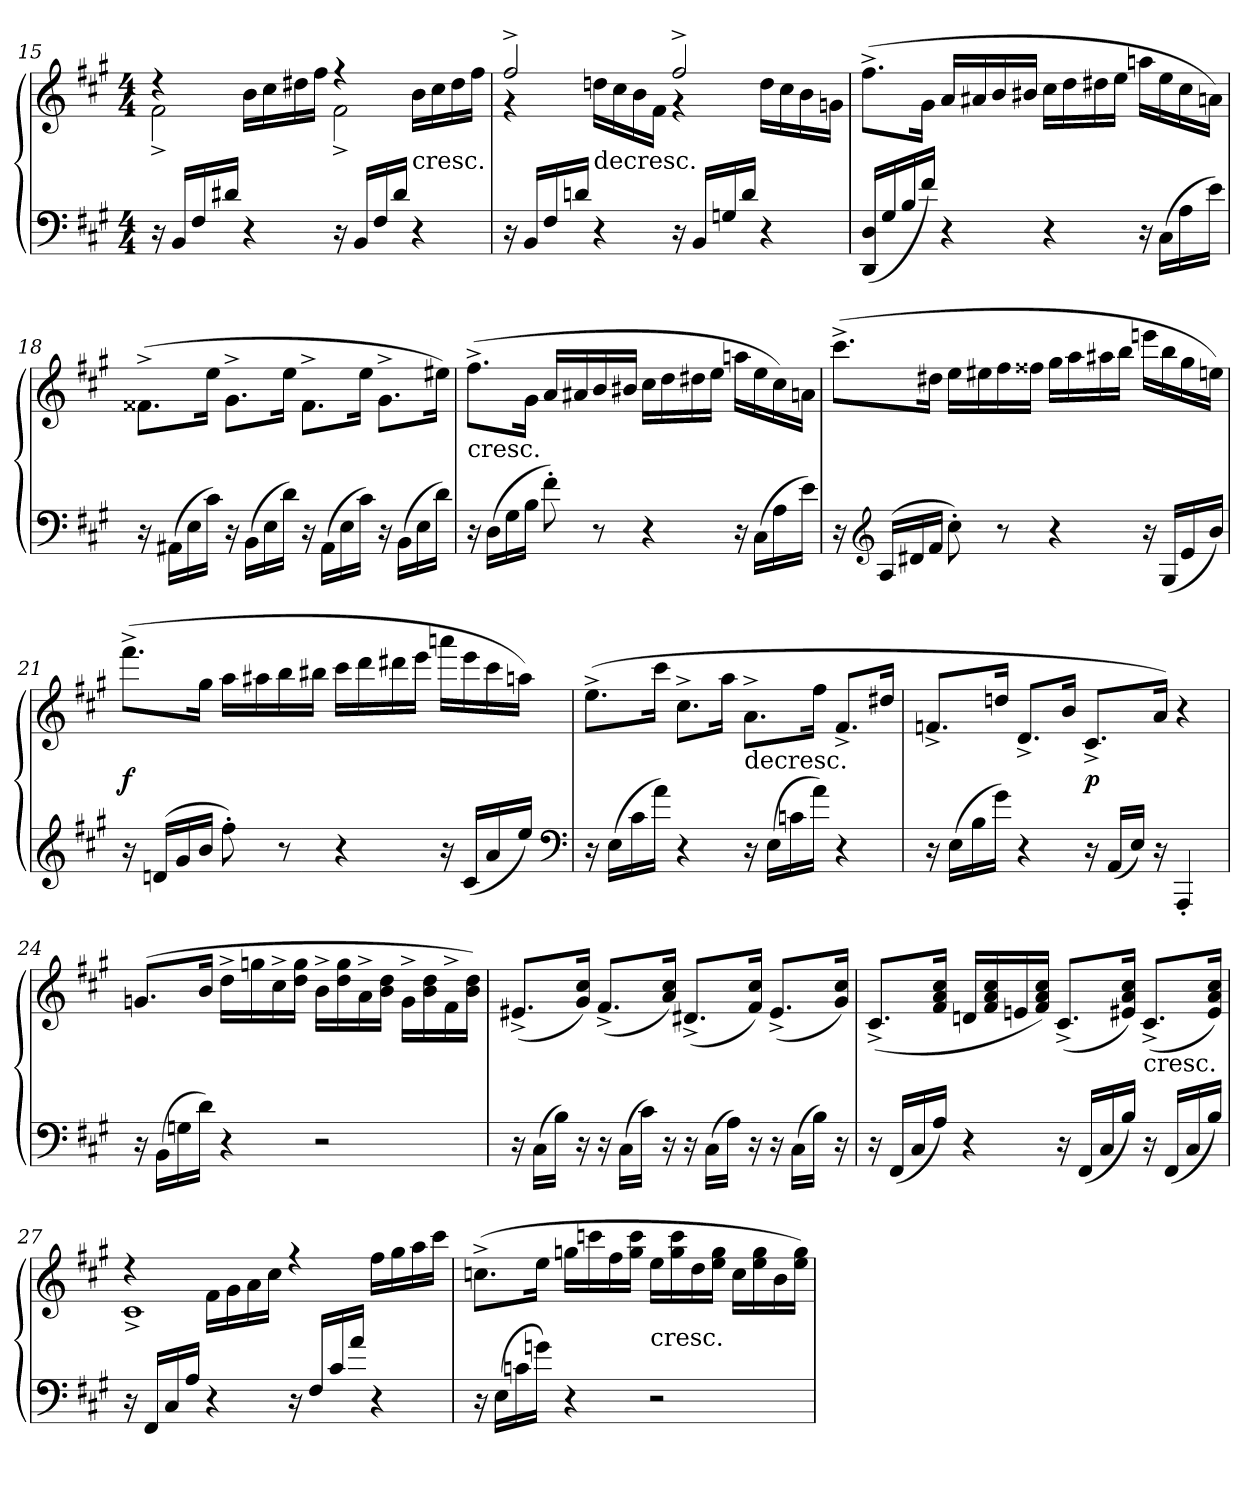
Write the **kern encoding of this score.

**kern	**kern	**dynam
*part1	*part1	*part1
*staff2	*staff1	*staff1/2
*clefF4	*clefG2	*
*k[f#c#g#]	*k[f#c#g#]	*
*A:	*A:	*
*M4/4	*M4/4	*
=15	=15	=15
*	*^	*
16r	4r	2f#^\	.
16BB/LL	.	.	.
16F#/	.	.	.
16d#X/JJ	.	.	.
4r	16b\LL	.	.
.	16cc#\	.	.
.	16dd#X\	.	.
.	16ff#\JJ	.	.
16r	4r	2f#^\	.
16BB/LL	.	.	.
16F#/	.	.	.
16d#/JJ	.	.	.
!	!LO:TX:c:t=cresc.	!	!
4r	16b\LL	.	.
.	16cc#\	.	.
.	16dd#\	.	.
.	16ff#\JJ	.	.
=16	=16	=16	=16
16r	2ff#^/	4r	.
16BB/LL	.	.	.
16F#/	.	.	.
16dn/JJ	.	.	.
!	!	!LO:TX:c:t=decresc.	!
4r	.	16ddn\LL	.
.	.	16cc#\	.
.	.	16b\	.
.	.	16f#\JJ	.
16r	2ff#^/	4r	.
16BB/LL	.	.	.
16Gn/	.	.	.
16d/JJ	.	.	.
4r	.	16dd\LL	.
.	.	16cc#\	.
.	.	16b\	.
.	.	16gn\JJ	.
*	*v	*v	*
=17	=17	=17
(16DD/ 16D/LL	(8.ff#^\L	.
16G#/	.	.
16B/	.	.
16f#/JJ)	16g#\Jk	.
4r	16a/LL	.
.	16a#X/	.
.	16b/	.
.	16b#X/JJ	.
4r	16cc#\LL	.
.	16dd\	.
.	16dd#X\	.
.	16ee\JJ	.
16r	16aan\LL	.
(16C#\LL	16ee\	.
16A\	16cc#\	.
16e\JJ)	16an\JJ)	.
=18	=18	=18
16r	(8.f##X^\L	.
(16AA#X\LL	.	.
16E\	.	.
16c#\JJ)	16ee\Jk	.
16r	8.g#^\L	.
(16BB\LL	.	.
16E\	.	.
16d\JJ)	16ee\Jk	.
16r	8.f##^\L	.
(16AA#\LL	.	.
16E\	.	.
16c#\JJ)	16ee\Jk	.
16r	8.g#^\L	.
(16BB\LL	.	.
16E\	.	.
16d\JJ)	16ee#X\Jk)	.
=19	=19	=19
!	!LO:TX:c:t=cresc.	!
16r	(8.ff#^\L	.
(16D\LL	.	.
16G#\	.	.
16B\JJ	16g#\Jk	.
8f#'\)	16a/LL	.
.	16a#X/	.
8r	16b/	.
.	16b#X/JJ	.
4r	16cc#\LL	.
.	16dd\	.
.	16dd#X\	.
.	16ee\JJ	.
16r	16aan\LL	.
(16C#\LL	16ee\	.
16A\	16cc#\)	.
16e\JJ)	16an\JJ	.
=20	=20	=20
16r	(8.ccc#^\L	.
*clefG2	*	*
(16A/LL	.	.
16d#X/	.	.
16f#/JJ	16dd#X\Jk	.
8cc#'\)	16ee\LL	.
.	16ee#X\	.
8r	16ff#\	.
.	16ff##X\JJ	.
4r	16gg#\LL	.
.	16aa\	.
.	16aa#X\	.
.	16bb\JJ	.
16r	16eeen\LL	.
(16G#/LL	16bb\	.
16e/	16gg#\	.
16b/JJ)	16een\JJ)	.
=21	=21	=21
16r	(8.fff#^\L	f
(16dn/LL	.	.
16g#/	.	.
16b/JJ	16gg#\Jk	.
8ff#'\)	16aa\LL	.
.	16aa#X\	.
8r	16bb\	.
.	16bb#X\JJ	.
4r	16ccc#\LL	.
.	16ddd\	.
.	16ddd#X\	.
.	16eee\JJ	.
16r	16aaan\LL	.
(16c#/LL	16eee\	.
16a/	16ccc#\	.
16ee/JJ)	16aan\JJ)	.
*clefF4	*	*
=22	=22	=22
16r	(8.ee^\L	.
(16E\LL	.	.
16c#\	.	.
16a\JJ)	16ccc#\Jk	.
4r	8.cc#^\L	.
.	16aa\Jk	.
!	!LO:TX:c:t=decresc.	!
16r	8.a^\L	.
(16E\LL	.	.
16cn\	.	.
16a\JJ)	16ff#\Jk	.
4r	8.f#^/L	.
.	16dd#X/Jk	.
=23	=23	=23
16r	8.fn^/L	.
(16E\LL	.	.
16B\	.	.
16g#\JJ)	16ddn/Jk	.
4r	8.d^/L	.
.	16b/Jk	.
16r	8.c#^/L	p
(16AA/LL	.	.
16E/JJ)	.	.
16r	16a/Jk)	.
4AAA'/	4r	.
=24	=24	=24
16r	(8.gn/L	.
(16BB\LL	.	.
16Gn\	.	.
16d\JJ)	16b/Jk	.
4r	16dd^\LL	.
.	16ggn\	.
.	16cc#^\	.
.	16dd\ 16gg\JJ	.
2r	16b^\LL	.
.	16dd\ 16gg\	.
.	16a^\	.
.	16b\ 16dd\JJ	.
.	16g^\LL	.
.	16b\ 16dd\	.
.	16f#^\	.
.	16b\ 16dd\JJ)	.
=25	=25	=25
16r	(8.e#X^/L	.
(16C#\LL	.	.
16B\JJ)	.	.
16r	16g#/ 16cc#/Jk)	.
16r	(8.f#^/L	.
(16C#\LL	.	.
16c#\JJ)	.	.
16r	16a/ 16cc#/Jk)	.
16r	(8.d#X^/L	.
(16C#\LL	.	.
16A\JJ)	.	.
16r	16f#/ 16cc#/Jk)	.
16r	(8.e#^/L	.
(16C#\LL	.	.
16B\JJ)	.	.
16r	16g#/ 16cc#/Jk)	.
=26	=26	=26
16r	(8.c#^/L	.
(16FF#/LL	.	.
16C#/	.	.
16A/JJ)	16f#/ 16a/ 16cc#/Jk	.
4r	16dn/LL	.
.	16f#/ 16a/ 16cc#/	.
.	16en/	.
.	16f#/ 16a/ 16cc#/JJ)	.
16r	(8.c#^/L	.
(16FF#/LL	.	.
16C#/	.	.
16B/JJ)	16e#X/ 16a/ 16cc#/Jk)	.
!	!LO:TX:c:t=cresc.	!
16r	(8.c#^/L	.
(16FF#/LL	.	.
16C#/	.	.
16B/JJ)	16e#/ 16a/ 16cc#/Jk)	.
=27	=27	=27
*	*^	*
16r	4r	1c#^	.
16FF#/LL	.	.	.
16C#/	.	.	.
16A/JJ	.	.	.
4r	16f#\LL	.	.
.	16g#\	.	.
.	16a\	.	.
.	16cc#\JJ	.	.
16r	4r	.	.
16F#/LL	.	.	.
16c#/	.	.	.
16a/JJ	.	.	.
4r	16ff#\LL	.	.
.	16gg#\	.	.
.	16aa\	.	.
.	16ccc#\JJ	.	.
*	*v	*v	*
=28	=28	=28
16r	(8.ccn^\L	.
(16E\LL	.	.
16cn\	.	.
16gn\JJ)	16ee\Jk	.
4r	16ggn\LL	.
.	16cccn\	.
.	16ff#\	.
.	16gg\ 16ccc\JJ	.
!	!LO:TX:c:t=cresc.	!
2r	16ee\LL	.
.	16gg\ 16ccc\	.
.	16dd\	.
.	16ee\ 16gg\JJ	.
.	16cc\LL	.
.	16ee\ 16gg\	.
.	16b\	.
.	16ee\ 16gg\JJ)	.
=	=	=
*-	*-	*-
